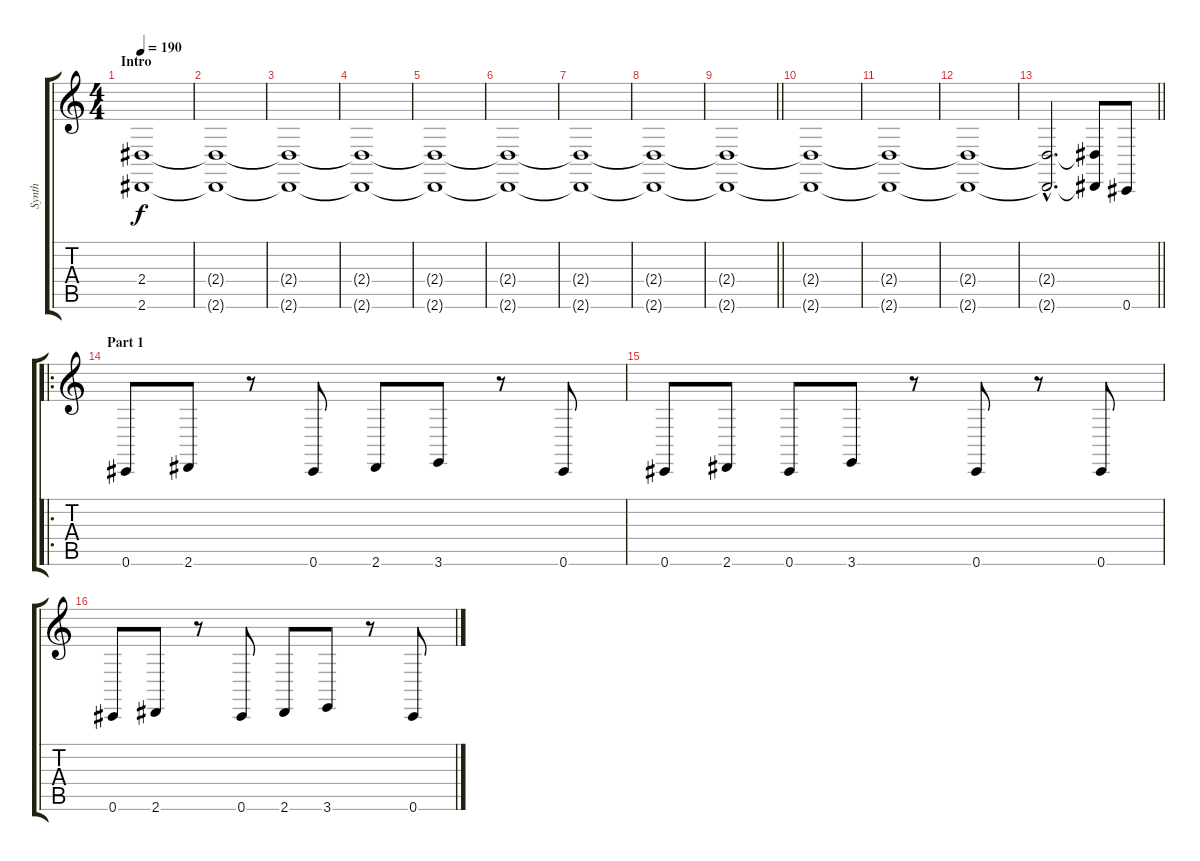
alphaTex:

\track ("Synth" "Synth") {instrument fx7echoes}
\staff {score tabs}
\tuning (Eb4 Bb3 Gb3 Db3 Ab2 Db2) {hide}
\ts (4 4)
\section ("" "Intro")
\tempo 190
\clef g2
\ks c
(2.4 2.6).1{dy f instrument fx7echoes} |
(2.4{t} 2.6{t}).1 |
(2.4{t} 2.6{t}).1 |
(2.4{t} 2.6{t}).1 |
(2.4{t} 2.6{t}).1 |
(2.4{t} 2.6{t}).1 |
(2.4{t} 2.6{t}).1 |
(2.4{t} 2.6{t}).1 |
\barLineRight lightlight
(2.4{t} 2.6{t}).1 |
(2.4{t} 2.6{t}).1 |
(2.4{t} 2.6{t}).1 |
(2.4{t} 2.6{t}).1 |
\barLineRight lightlight
(2.4{hac t} 2.6{hac t}).2{d} (2.4{t} 2.6{t}).8 0.6.8{instrument synthbass1} |
\ro
\section ("" "Part 1")
0.6.8 2.6.8 r.8 0.6.8 2.6.8 3.6.8 r.8 0.6.8 |
0.6.8 2.6.8 0.6.8 3.6.8 r.8 0.6.8 r.8 0.6.8 |
0.6.8 2.6.8 r.8 0.6.8 2.6.8 3.6.8 r.8 0.6.8
